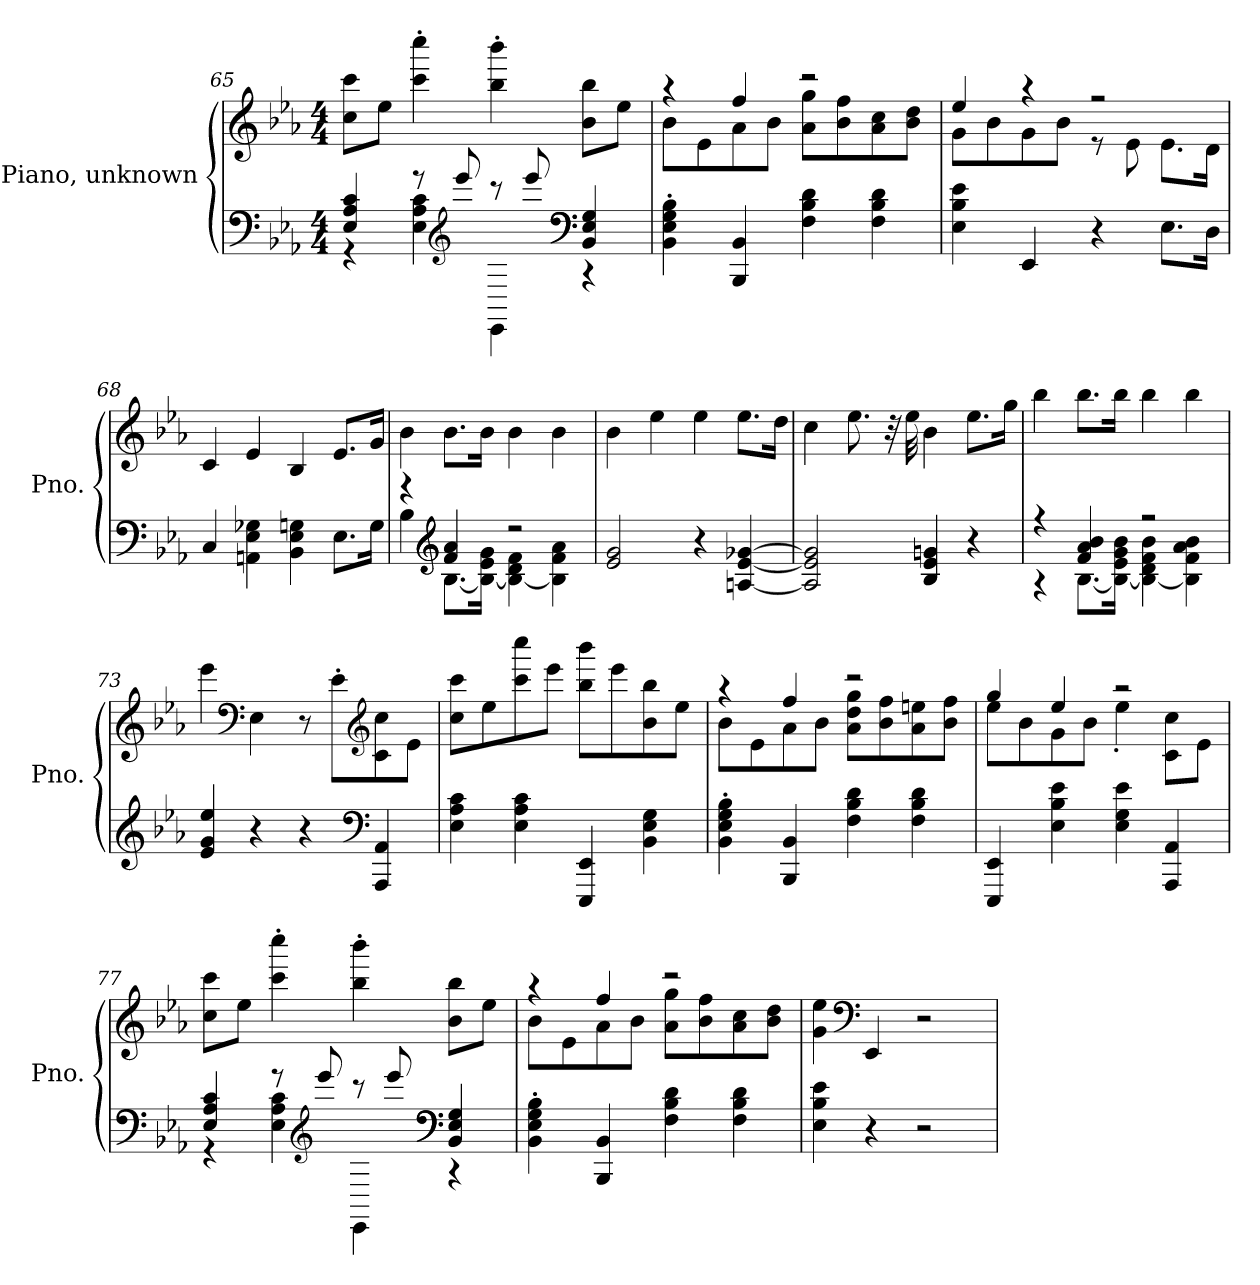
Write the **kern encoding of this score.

**kern	**kern
*part1	*part1
*staff2	*staff1
*I"Piano, unknown	*
*I'Pno.	*
*clefF4	*clefG2
*k[b-e-a-]	*k[b-e-a-]
*M4/4	*M4/4
=65	=65
*^	*
4E-/ 4A-/ 4c/	4r	8cc\ 8ccc\L
.	.	8ee-\J
8r	4E-\ 4A-\ 4c\	4ccc\' 4cccc\'
*clefG2	*	*
8eee-/	.	.
8r	4EE-\	4bb-\' 4bbb-\'
8eee-/	.	.
*clefF4	*	*
4BB-/ 4E-/ 4G/	4r	8b-\ 8bb-\L
.	.	8ee-\J
*v	*v	*
=66	=66
*	*^
4BB-\' 4E-\' 4G\' 4B-\'	4r	8b-\L
.	.	8e-\
4BBB-/ 4BB-/	4ff/	8a-\
.	.	8b-\J
4F\ 4B-\ 4d\	2r	8a-\ 8gg\L
.	.	8b-\ 8ff\
4F\ 4B-\ 4d\	.	8a-\ 8cc\
.	.	8b-\ 8dd\J
=67	=67	=67
4E-\ 4B-\ 4e-\	4ee-/	8g\L
.	.	8b-\
4EE-/	4r	8g\
.	.	8b-\J
4r	2r	8r
.	.	8e-\
8.E-\L	.	8.e-\L
16D\Jk	.	16d\Jk
*	*v	*v
!!LO:LB:g=z
=68	=68
4C/	4c/
4AAn\ 4E-\ 4G-X\	4e-/
4BB-\ 4E-\ 4Gn\	4B-/
8.E-\L	8.e-/L
16G\Jk	16g/Jk
=69	=69
*^	*
4r	4B-\	4b-\
*clefG2	*	*
4f/ 4a-/	[8.B-\L	8.b-\L
.	16B-\_ 16e-\ 16g\Jk	16b-\Jk
2r	4B-\_ 4d\ 4f\	4b-\
.	4B-\] 4f\ 4a-\	4b-\
*v	*v	*
=70	=70
2e-/ 2g/	4b-\
.	4ee-\
4r	4ee-\
[4An/ [4e-/ [4g-X/	8.ee-\L
.	16dd\Jk
=71	=71
2A/] 2e-/] 2g-/]	4cc\
.	8.ee-\
.	32r
.	32ee-\
4B-/ 4e-/ 4gn/	4b-\
4r	8.ee-\L
.	16gg\Jk
=72	=72
*^	*
4r	4r	4bb-\
4f/ 4a-/ 4b-/	[8.B-\L	8.bb-\L
.	16B-\_ 16e-\ 16g\ 16b-\Jk	16bb-\Jk
2r	4B-\_ 4d\ 4f\ 4b-\	4bb-\
.	4B-\] 4f\ 4a-\ 4b-\	4bb-\
*v	*v	*
!!LO:LB:g=z
=73	=73
4e-/ 4g/ 4ee-/	4eee-\
*	*clefF4
4r	4E-\
4r	8r
.	8e-'\L
*clefF4	*clefG2
4AAA-/ 4AA-/	8c\ 8cc\
.	8e-\J
=74	=74
4E-\ 4A-\ 4c\	8cc\ 8ccc\L
.	8ee-\
4E-\ 4A-\ 4c\	8ccc\ 8cccc\
.	8eee-\J
4EEE-/ 4EE-/	8bb-\ 8bbb-\L
.	8eee-\
4BB-\ 4E-\ 4G\	8b-\ 8bb-\
.	8ee-\J
=75	=75
*	*^
4BB-\' 4E-\' 4G\' 4B-\'	4r	8b-\L
.	.	8e-\
4BBB-/ 4BB-/	4ff/	8a-\
.	.	8b-\J
4F\ 4B-\ 4d\	2r	8a-\ 8dd\ 8gg\L
.	.	8b-\ 8ff\
4F\ 4B-\ 4d\	.	8a-\ 8een\
.	.	8b-\ 8ff\J
=76	=76	=76
4EEE-/ 4EE-/	4gg/	8ee-\L
.	.	8b-\
4E-\ 4B-\ 4e-\	4ee-/	8g\
.	.	8b-\J
4E-\ 4G\ 4e-\	2r	4ee-'\
4AAA-/ 4AA-/	.	8c\ 8cc\L
.	.	8e-\J
*	*v	*v
!!LO:LB:g=z
=77	=77
*^	*
4E-/ 4A-/ 4c/	4r	8cc\ 8ccc\L
.	.	8ee-\J
8r	4E-\ 4A-\ 4c\	4ccc\' 4cccc\'
*clefG2	*	*
8eee-/	.	.
8r	4EE-\	4bb-\' 4bbb-\'
8eee-/	.	.
*clefF4	*	*
4BB-/ 4E-/ 4G/	4r	8b-\ 8bb-\L
.	.	8ee-\J
*v	*v	*
=78	=78
*	*^
4BB-\' 4E-\' 4G\' 4B-\'	4r	8b-\L
.	.	8e-\
4BBB-/ 4BB-/	4ff/	8a-\
.	.	8b-\J
4F\ 4B-\ 4d\	2r	8a-\ 8gg\L
.	.	8b-\ 8ff\
4F\ 4B-\ 4d\	.	8a-\ 8cc\
.	.	8b-\ 8dd\J
*	*v	*v
=79	=79
4E-\ 4B-\ 4e-\	4g\ 4ee-\
*	*clefF4
4r	4EE-/
2r	2r
=	=
*-	*-
